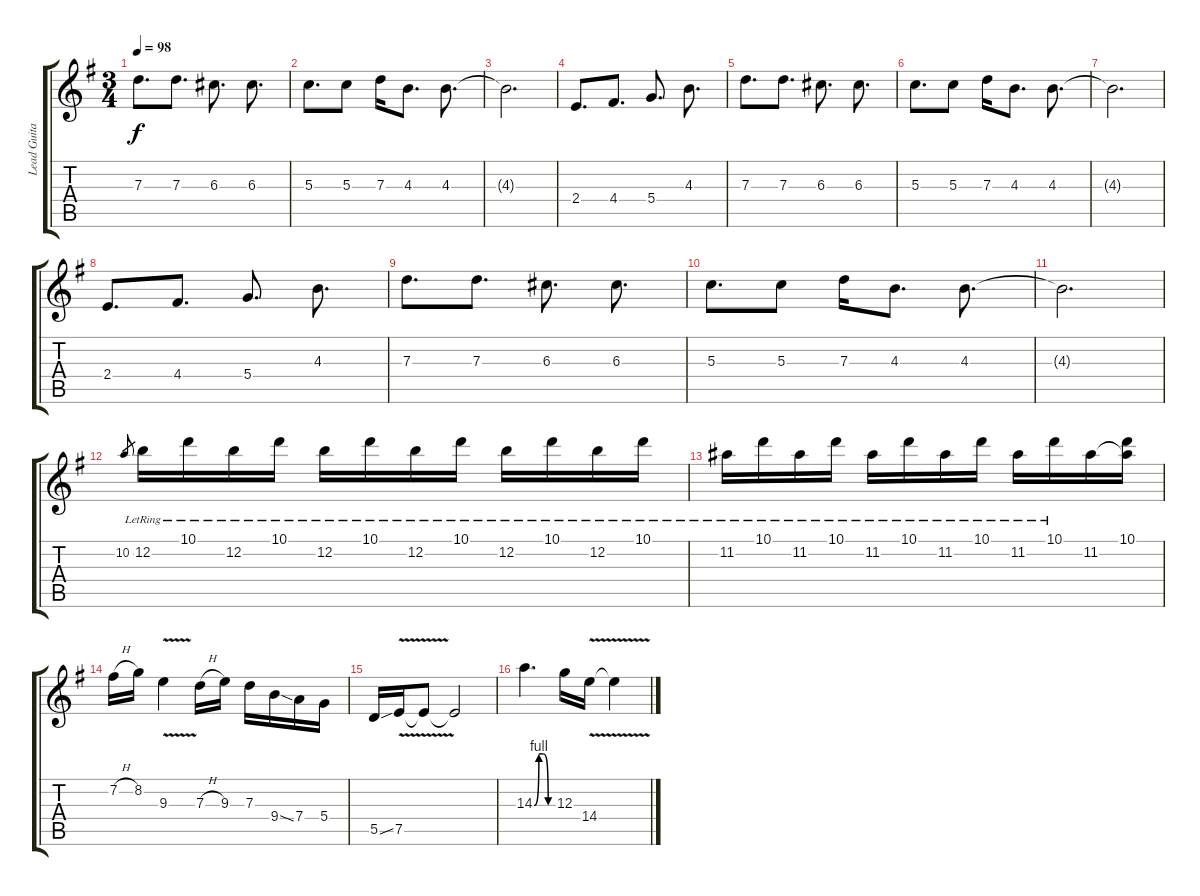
\track ("Lead Guitar" "Lead Guita") {instrument overdrivenguitar}
\staff {score tabs}
\tuning (E4 B3 G3 D3 A2 E2) {hide}
\ts (3 4)
\tempo 98
\clef g2
\ks eminor
7.3.8{d dy f} 7.3.8{d} 6.3.8{d} 6.3.8{d} |
5.3.8{d} 5.3.8 7.3.16 4.3.8{d} 4.3.8{d} |
4.3{t}.2{d} |
2.4.8{d volume 16 balance 4} 4.4.8{d} 5.4.8{d} 4.3.8{d} |
7.3.8{d} 7.3.8{d} 6.3.8{d} 6.3.8{d} |
5.3.8{d} 5.3.8 7.3.16 4.3.8{d} 4.3.8{d} |
4.3{t}.2{d} |
2.4.8{d volume 16 balance 4} 4.4.8{d} 5.4.8{d} 4.3.8{d} |
7.3.8{d} 7.3.8{d} 6.3.8{d} 6.3.8{d} |
5.3.8{d} 5.3.8 7.3.16 4.3.8{d} 4.3.8{d} |
4.3{t}.2{d} |
10.2.8{gr} 12.2{lr}.16{volume 16 balance 8} 10.1{lr}.16 12.2{lr}.16 10.1{lr}.16 12.2{lr}.16 10.1{lr}.16 12.2{lr}.16 10.1{lr}.16 12.2{lr}.16 10.1{lr}.16 12.2{lr}.16 10.1{lr}.16 |
11.2{lr}.16 10.1{lr}.16 11.2{lr}.16 10.1{lr}.16 11.2{lr}.16 10.1{lr}.16 11.2{lr}.16 10.1{lr}.16 11.2{lr}.16 10.1{lr}.16 11.2.16 (10.1 11.2{t}).16 |
7.2{h}.16 8.2.16 9.3{v}.4 7.3{h}.16 9.3.16 7.3.16 9.4{ss}.16 7.4.16 5.4.16 |
5.5{ss}.16 7.5{v}.16 7.5{t}.8 7.5{t}.2 |
14.3{be (custom 0 0 15 4 30 4 45 0 60 0)}.4{d} 12.3.16 14.4{v}.16 14.4{t}.4
